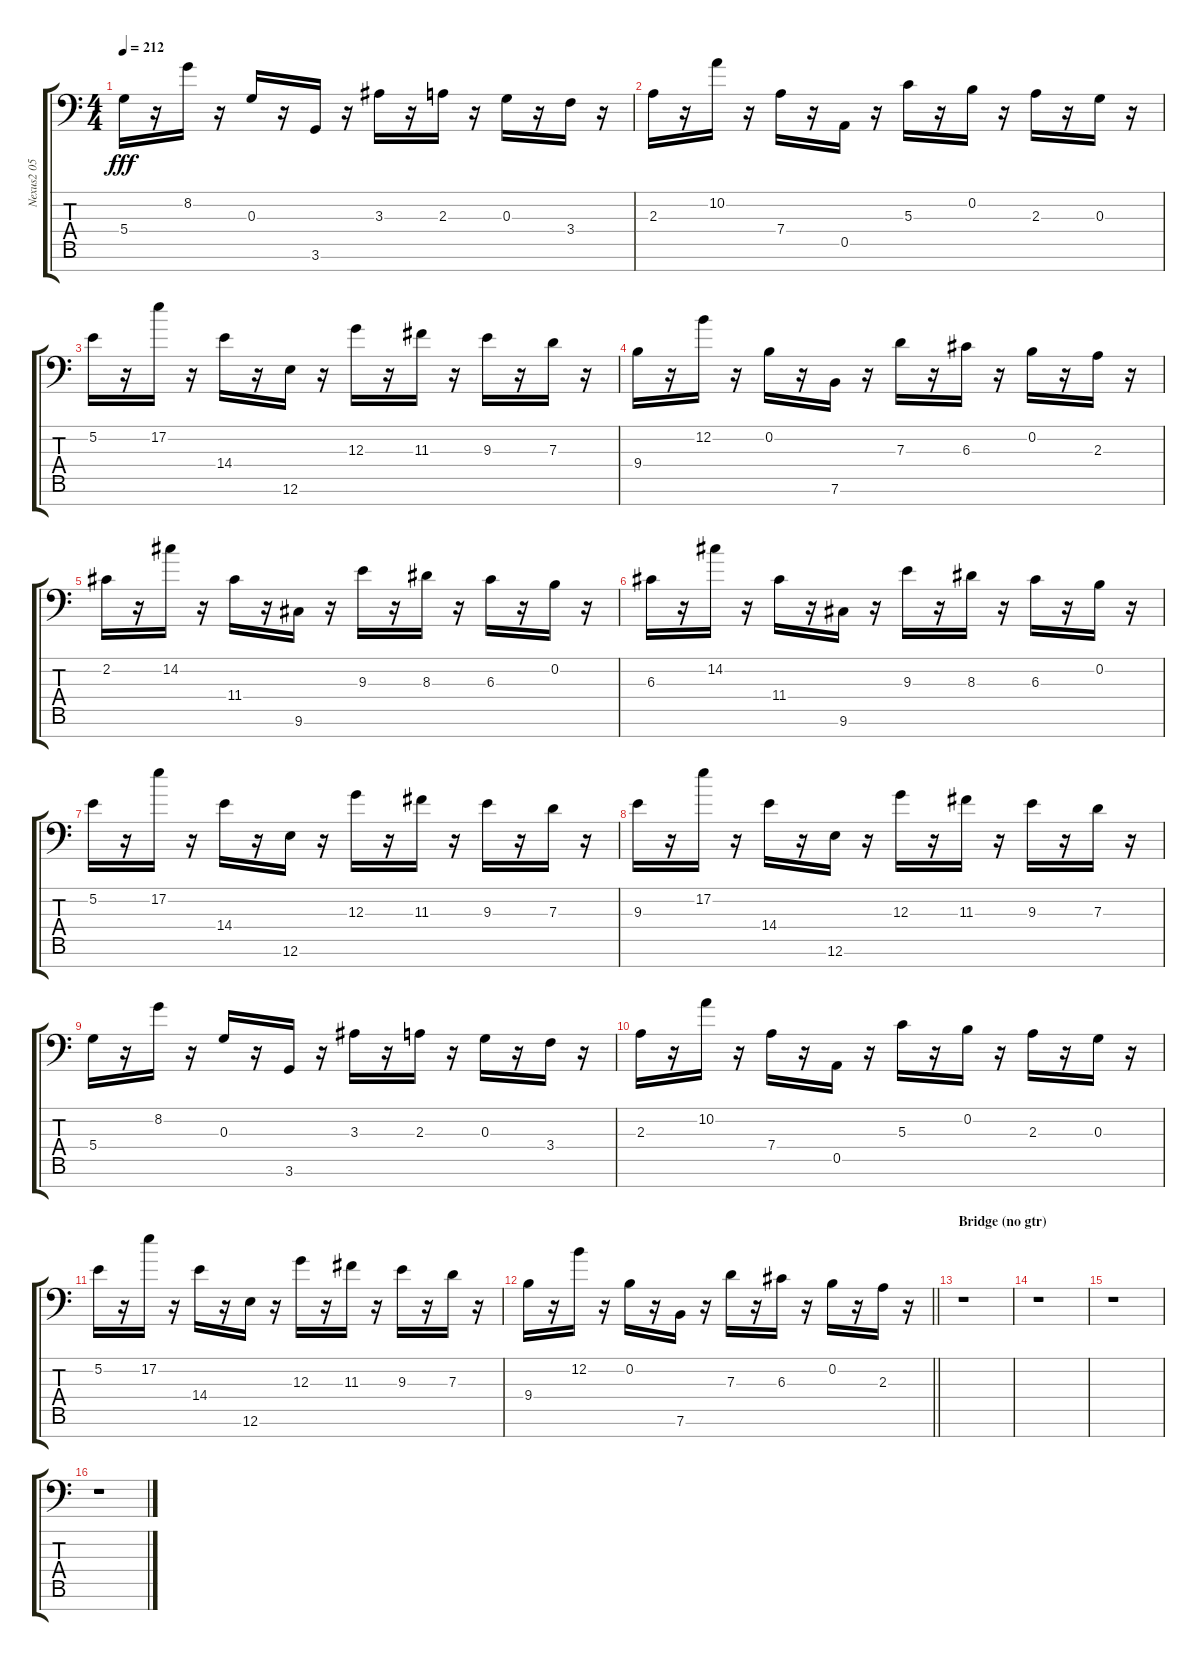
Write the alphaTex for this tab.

\track ("Nexus2 05" "Nexus2 05") {instrument lead3calliope}
\staff {score tabs}
\tuning (C8 B3 G3 D3 A2 E2 C-1) {hide}
\ts (4 4)
\tempo 212
\clef f4
\ks c
5.4.16{dy fff} r.16 8.2.16 r.16 0.3.16 r.16 3.6.16 r.16 3.3.16 r.16 2.3.16 r.16 0.3.16 r.16 3.4.16 r.16 |
2.3.16 r.16 10.2.16 r.16 7.4.16 r.16 0.5.16 r.16 5.3.16 r.16 0.2.16 r.16 2.3.16 r.16 0.3.16 r.16 |
5.2.16 r.16 17.2.16 r.16 14.4.16 r.16 12.6.16 r.16 12.3.16 r.16 11.3.16 r.16 9.3.16 r.16 7.3.16 r.16 |
9.4.16 r.16 12.2.16 r.16 0.2.16 r.16 7.6.16 r.16 7.3.16 r.16 6.3.16 r.16 0.2.16 r.16 2.3.16 r.16 |
2.2.16 r.16 14.2.16 r.16 11.4.16 r.16 9.6.16 r.16 9.3.16 r.16 8.3.16 r.16 6.3.16 r.16 0.2.16 r.16 |
6.3.16 r.16 14.2.16 r.16 11.4.16 r.16 9.6.16 r.16 9.3.16 r.16 8.3.16 r.16 6.3.16 r.16 0.2.16 r.16 |
5.2.16 r.16 17.2.16 r.16 14.4.16 r.16 12.6.16 r.16 12.3.16 r.16 11.3.16 r.16 9.3.16 r.16 7.3.16 r.16 |
9.3.16 r.16 17.2.16 r.16 14.4.16 r.16 12.6.16 r.16 12.3.16 r.16 11.3.16 r.16 9.3.16 r.16 7.3.16 r.16 |
5.4.16 r.16 8.2.16 r.16 0.3.16 r.16 3.6.16 r.16 3.3.16 r.16 2.3.16 r.16 0.3.16 r.16 3.4.16 r.16 |
2.3.16 r.16 10.2.16 r.16 7.4.16 r.16 0.5.16 r.16 5.3.16 r.16 0.2.16 r.16 2.3.16 r.16 0.3.16 r.16 |
5.2.16 r.16 17.2.16 r.16 14.4.16 r.16 12.6.16 r.16 12.3.16 r.16 11.3.16 r.16 9.3.16 r.16 7.3.16 r.16 |
\barLineRight lightlight
9.4.16 r.16 12.2.16 r.16 0.2.16 r.16 7.6.16 r.16 7.3.16 r.16 6.3.16 r.16 0.2.16 r.16 2.3.16 r.16 |
\section ("" "Bridge (no gtr)")
r.1 |
r.1 |
r.1 |
r.1
